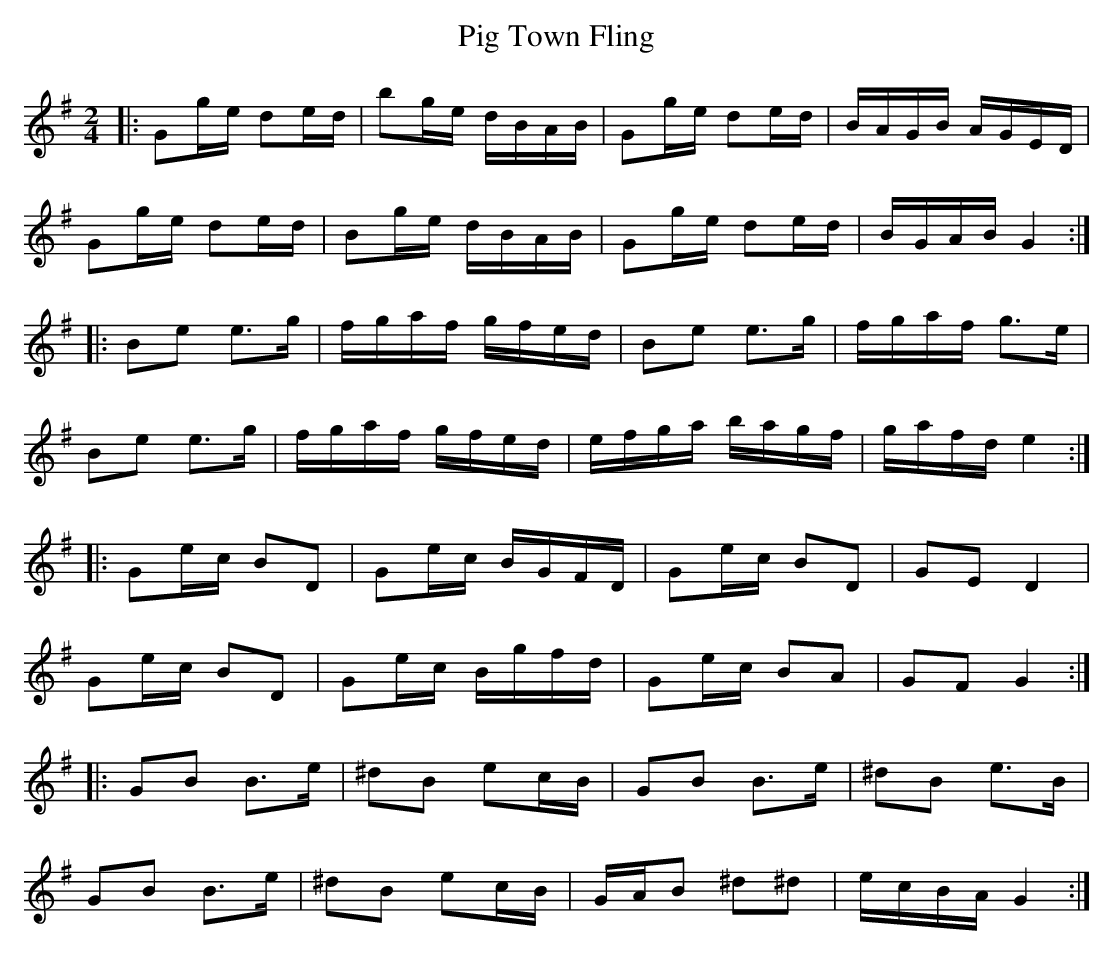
X:1
T:Pig Town Fling
M:2/4
K:G
|: G2ge d2ed | b2ge dBAB | G2ge d2ed | BAGB AGED |
G2ge d2ed | B2ge dBAB | G2ge d2ed | BGAB G4:|
|:B2e2 e3g | fgaf gfed | B2e2 e3g | fgaf g3e |
B2e2 e3g | fgaf gfed | efga bagf | gafd e4:|
|:G2ec B2D2 | G2ec BGFD | G2ec B2D2 | G2E2 D4|
G2ec B2D2 | G2ec Bgfd | G2ec B2A2 | G2F2 G4:|
|:G2B2 B3e | ^d2B2 e2cB | G2B2 B3e | ^d2B2 e3B |
G2B2 B3e | ^d2B2 e2cB | GAB2 ^d2^d2 | ecBA G4:|
